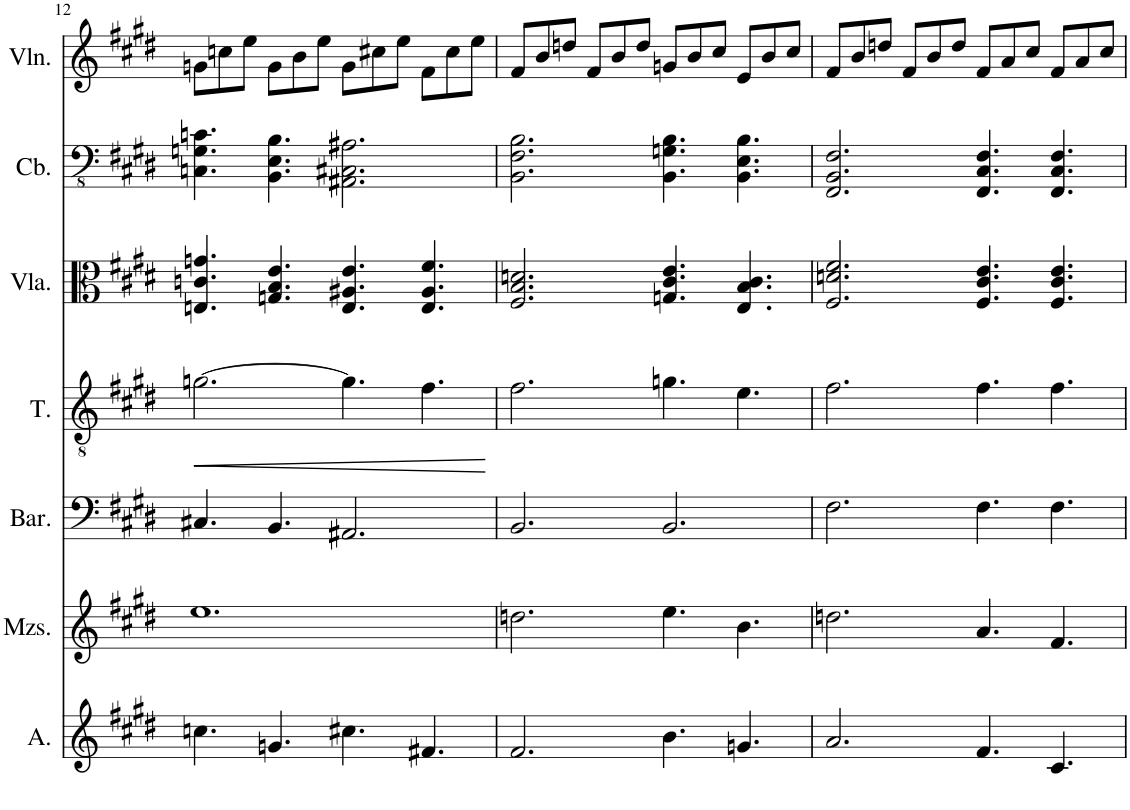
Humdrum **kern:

**kern	**kern	**kern	**kern	**dynam	**kern	**kern	**kern
*part7	*part6	*part5	*part4	*part4	*part3	*part2	*part1
*staff7	*staff6	*staff5	*staff4	*staff4	*staff3	*staff2	*staff1
*I"Alto	*I"Mezzo-soprano	*I"Baritone	*I"Tenor	*	*I"Viola	*I"Contrabass	*I"Violin
*I'A.	*I'Mzs.	*I'Bar.	*I'T.	*	*I'Vla.	*I'Cb.	*I'Vln.
!!LO:PB:g=z
*clefG2	*clefG2	*clefF4	*clefGv2	*	*clefC3	*clefFv4	*clefG2
*	*	*	*	*	*	*Trd7c12	*
*k[f#c#g#d#]	*k[f#c#g#d#]	*k[f#c#g#d#]	*k[f#c#g#d#]	*	*k[f#c#g#d#]	*k[f#c#g#d#]	*k[f#c#g#d#]
*M12/8	*M12/8	*M12/8	*M12/8	*	*M12/8	*M12/8	*M12/8
=12	=12	=12	=12	=12	=12	=12	=12
!	!	!	!	!LO:HP:b	!	!	!
4.ccn\	1.ee	4.C#X/	[2.gn\	<	4.En/ 4.cn/ 4.gn/	4.CCn\ 4.GGn\ 4.Cn\	8gn\L
.	.	.	.	.	.	.	8ccn\
.	.	.	.	.	.	.	8ee\J
4.gn/	.	4.BB/	.	.	4.Gn/ 4.B/ 4.e/	4.BBB\ 4.EE\ 4.BB\	8g\L
.	.	.	.	.	.	.	8b\
.	.	.	.	.	.	.	8ee\J
4.cc#X\	.	2.AA#X/	4.g\]	.	4.E/ 4.A#X/ 4.e/	2.AAA#X\ 2.CC#X\ 2.AA#X\	8g\L
.	.	.	.	.	.	.	8cc#X\
.	.	.	.	.	.	.	8ee\J
4.f#X/	.	.	4.f#\	.	4.E/ 4.A#/ 4.f#/	.	8f#\L
.	.	.	.	.	.	.	8cc#\
.	.	.	.	.	.	.	8ee\J
.	.	.	.	[	.	.	.
=13	=13	=13	=13	=13	=13	=13	=13
2.f#/	2.ddn\	2.BB/	2.f#\	.	2.F#/ 2.B/ 2.dn/	2.BBB\ 2.FF#\ 2.BB\	8f#/L
.	.	.	.	.	.	.	8b/
.	.	.	.	.	.	.	8ddn/J
.	.	.	.	.	.	.	8f#/L
.	.	.	.	.	.	.	8b/
.	.	.	.	.	.	.	8dd/J
4.b\	4.ee\	2.BB/	4.gn\	.	4.Gn/ 4.c#/ 4.e/	4.BBB\ 4.GGn\ 4.BB\	8gn/L
.	.	.	.	.	.	.	8b/
.	.	.	.	.	.	.	8cc#/J
4.gn/	4.b\	.	4.e\	.	4.E/ 4.B/ 4.c#/	4.BBB\ 4.EE\ 4.BB\	8e/L
.	.	.	.	.	.	.	8b/
.	.	.	.	.	.	.	8cc#/J
=14	=14	=14	=14	=14	=14	=14	=14
2.a/	2.ddn\	2.F#\	2.f#\	.	2.F#/ 2.dn/ 2.f#/	2.FFF#/ 2.BBB/ 2.FF#/	8f#/L
.	.	.	.	.	.	.	8b/
.	.	.	.	.	.	.	8ddn/J
.	.	.	.	.	.	.	8f#/L
.	.	.	.	.	.	.	8b/
.	.	.	.	.	.	.	8dd/J
4.f#/	4.a/	4.F#\	4.f#\	.	4.F#/ 4.c#/ 4.e/	4.FFF#/ 4.CC#/ 4.FF#/	8f#/L
.	.	.	.	.	.	.	8a/
.	.	.	.	.	.	.	8cc#/J
4.c#/	4.f#/	4.F#\	4.f#\	.	4.F#/ 4.c#/ 4.e/	4.FFF#/ 4.CC#/ 4.FF#/	8f#/L
.	.	.	.	.	.	.	8a/
.	.	.	.	.	.	.	8cc#/J
=	=	=	=	=	=	=	=
*-	*-	*-	*-	*-	*-	*-	*-
